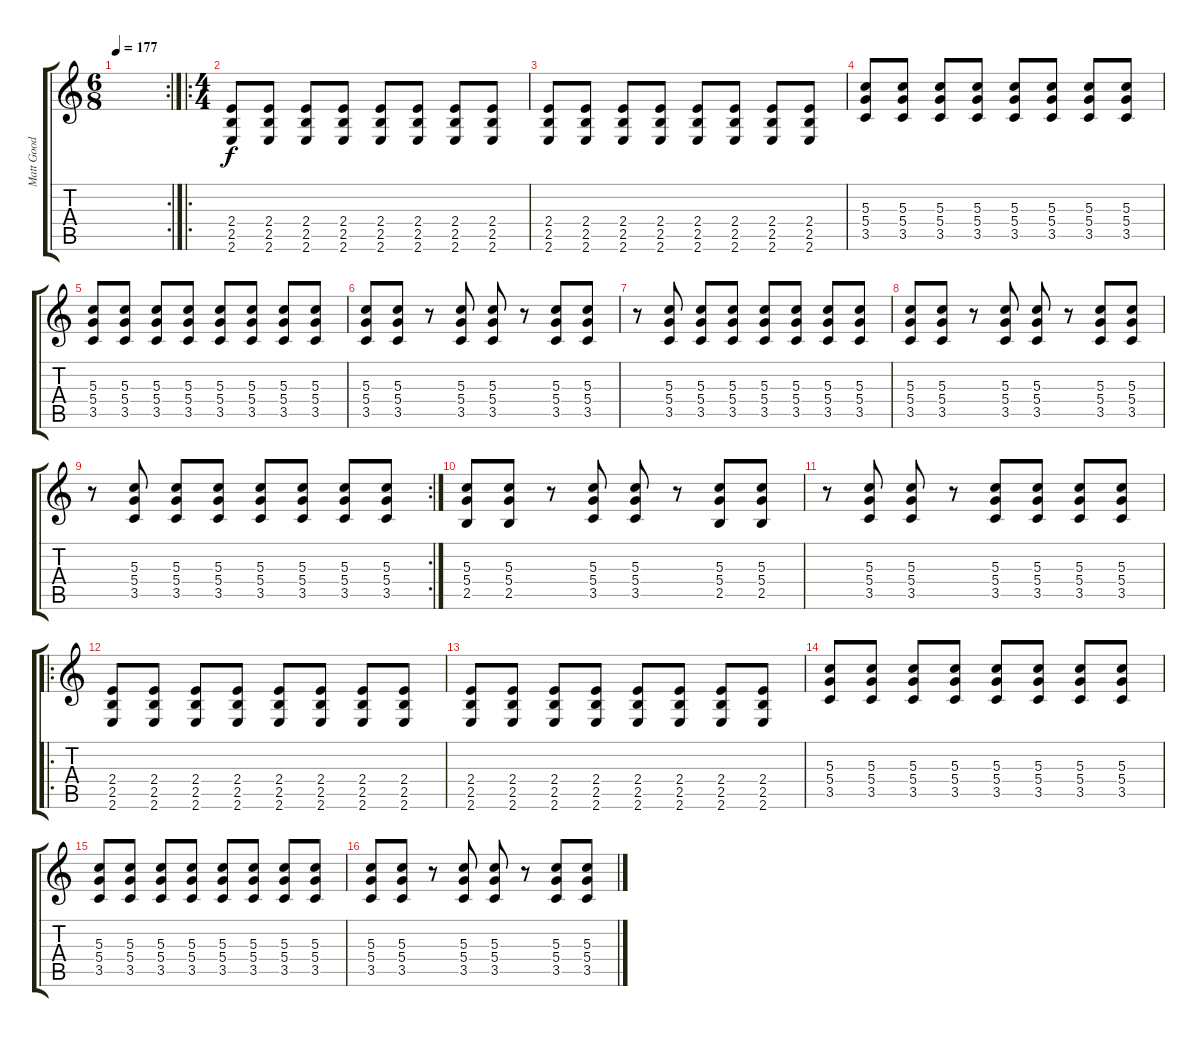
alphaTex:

\track ("Matt Good" "Matt Good") {instrument distortionguitar}
\staff {score tabs}
\tuning (E4 B3 G3 D3 A2 D2) {hide}
\rc 2
\ts (6 8)
\tempo 177
\clef g2
\ks c
|
\ro
\ts (4 4)
(2.4 2.5 2.6).8 (2.4 2.5 2.6).8 (2.4 2.5 2.6).8 (2.4 2.5 2.6).8 (2.4 2.5 2.6).8 (2.4 2.5 2.6).8 (2.4 2.5 2.6).8 (2.4 2.5 2.6).8 |
(2.4 2.5 2.6).8 (2.4 2.5 2.6).8 (2.4 2.5 2.6).8 (2.4 2.5 2.6).8 (2.4 2.5 2.6).8 (2.4 2.5 2.6).8 (2.4 2.5 2.6).8 (2.4 2.5 2.6).8 |
(5.3 5.4 3.5).8 (5.3 5.4 3.5).8 (5.3 5.4 3.5).8 (5.3 5.4 3.5).8 (5.3 5.4 3.5).8 (5.3 5.4 3.5).8 (5.3 5.4 3.5).8 (5.3 5.4 3.5).8 |
(5.3 5.4 3.5).8 (5.3 5.4 3.5).8 (5.3 5.4 3.5).8 (5.3 5.4 3.5).8 (5.3 5.4 3.5).8 (5.3 5.4 3.5).8 (5.3 5.4 3.5).8 (5.3 5.4 3.5).8 |
(5.3 5.4 3.5).8 (5.3 5.4 3.5).8 r.8 (5.3 5.4 3.5).8 (5.3 5.4 3.5).8 r.8 (5.3 5.4 3.5).8 (5.3 5.4 3.5).8 |
r.8 (5.3 5.4 3.5).8 (5.3 5.4 3.5).8 (5.3 5.4 3.5).8 (5.3 5.4 3.5).8 (5.3 5.4 3.5).8 (5.3 5.4 3.5).8 (5.3 5.4 3.5).8 |
(5.3 5.4 3.5).8 (5.3 5.4 3.5).8 r.8 (5.3 5.4 3.5).8 (5.3 5.4 3.5).8 r.8 (5.3 5.4 3.5).8 (5.3 5.4 3.5).8 |
\rc 2
r.8 (5.3 5.4 3.5).8 (5.3 5.4 3.5).8 (5.3 5.4 3.5).8 (5.3 5.4 3.5).8 (5.3 5.4 3.5).8 (5.3 5.4 3.5).8 (5.3 5.4 3.5).8 |
(5.3 5.4 2.5).8 (5.3 5.4 2.5).8 r.8 (5.3 5.4 3.5).8 (5.3 5.4 3.5).8 r.8 (5.3 5.4 2.5).8 (5.3 5.4 2.5).8 |
r.8 (5.3 5.4 3.5).8 (5.3 5.4 3.5).8 r.8 (5.3 5.4 3.5).8 (5.3 5.4 3.5).8 (5.3 5.4 3.5).8 (5.3 5.4 3.5).8 |
\ro
(2.4 2.5 2.6).8 (2.4 2.5 2.6).8 (2.4 2.5 2.6).8 (2.4 2.5 2.6).8 (2.4 2.5 2.6).8 (2.4 2.5 2.6).8 (2.4 2.5 2.6).8 (2.4 2.5 2.6).8 |
(2.4 2.5 2.6).8 (2.4 2.5 2.6).8 (2.4 2.5 2.6).8 (2.4 2.5 2.6).8 (2.4 2.5 2.6).8 (2.4 2.5 2.6).8 (2.4 2.5 2.6).8 (2.4 2.5 2.6).8 |
(5.3 5.4 3.5).8 (5.3 5.4 3.5).8 (5.3 5.4 3.5).8 (5.3 5.4 3.5).8 (5.3 5.4 3.5).8 (5.3 5.4 3.5).8 (5.3 5.4 3.5).8 (5.3 5.4 3.5).8 |
(5.3 5.4 3.5).8 (5.3 5.4 3.5).8 (5.3 5.4 3.5).8 (5.3 5.4 3.5).8 (5.3 5.4 3.5).8 (5.3 5.4 3.5).8 (5.3 5.4 3.5).8 (5.3 5.4 3.5).8 |
(5.3 5.4 3.5).8 (5.3 5.4 3.5).8 r.8 (5.3 5.4 3.5).8 (5.3 5.4 3.5).8 r.8 (5.3 5.4 3.5).8 (5.3 5.4 3.5).8
